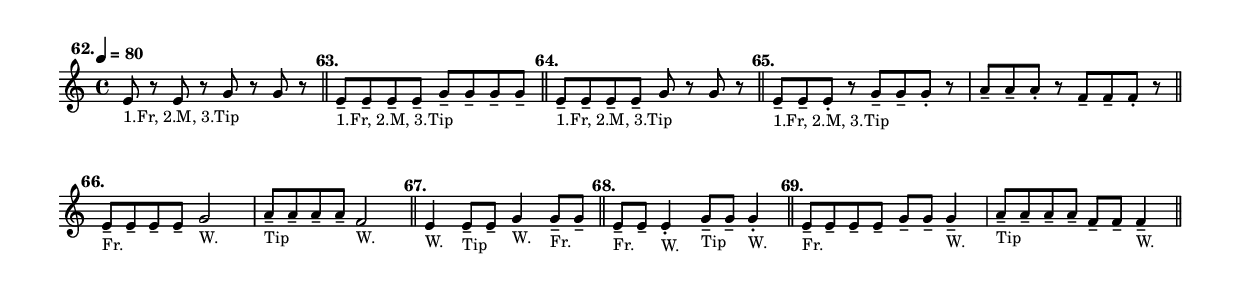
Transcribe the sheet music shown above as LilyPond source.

\version "2.24.1"
\language "english"
\paper {
    #'(set-paper-size "letter")
}

\score {
    \layout {
        indent = #0
        \context {
            \Score
            \omit BarNumber
        }
    }
    \new Staff \with {
        \magnifyStaff #5/7
    } {
        \relative {
            \time 4/4
            \tempo \markup \teeny \concat { \note {4} #1 " = 80" }
            e'8 
            ^\markup \translate #'(-5 . 0) \bold "62."
            _\markup \teeny "1.Fr, 2.M, 3.Tip"
            r8 e8 r8 g8 r8 g8 r8
            \bar "||"
            | e8 --
            ^\markup \translate #'(-2 . 0) \bold "63."
            _\markup \teeny "1.Fr, 2.M, 3.Tip"
            e8 -- e8 -- e8 -- g8 -- g8 -- g8 -- g8 --
            \bar "||"
            | e8 --
            ^\markup \translate #'(-2 . 0) \bold "64."
            _\markup \teeny "1.Fr, 2.M, 3.Tip"
            e8 -- e8 -- e8 -- g8 r8 g8 r8
            \bar "||"
            | e8 --
            ^\markup \translate #'(-2 . 0) \bold "65."
            _\markup \teeny "1.Fr, 2.M, 3.Tip"
            e8 -- e8 -. r8 g8 -- g8 -- g8 -. r8
            | a8 -- a8 -- a8 -. r8 f8 -- f8 -- f8 -. r8
            \bar "||"
            \break
            | e8 --
            _\markup \teeny "Fr."
            ^\markup \translate #'(-2 . 0) \bold "66."
            e8 -- e8 -- e8 -- g2 _\markup \teeny "W."
            | a8 -- _\markup \teeny "Tip" a8 -- a8 -- a8 -- f2 _\markup \teeny "W."
            \bar "||"
            e4 
            ^\markup \translate #'(-2 . 0) \bold "67."
            _\markup \teeny "W."
            e8 -- _\markup \teeny "Tip" e8 --
            g4 _\markup \teeny "W." g8 -- _\markup \teeny "Fr." g8 -- 
            \bar "||"
            e8 --
            ^\markup \translate #'(-2 . 0) \bold "68."
            _\markup \teeny "Fr."
            e8 -- e4 -. _\markup \teeny "W."
            g8 -- _\markup \teeny "Tip" g8 -- g4 -. _\markup \teeny "W."
            \bar "||"
            e8 -- 
            ^\markup \translate #'(-2 . 0) \bold "69."
            _\markup \teeny "Fr."
            e8 -- e8 -- e8 -- g8 -- g8 -- g4 -- _\markup \teeny "W."
            a8 -- _\markup \teeny "Tip" a8 -- a8 -- a8 -- f8 -- f8 -- f4 -- _\markup \teeny "W."
            \bar "||"
        }
    }
}
